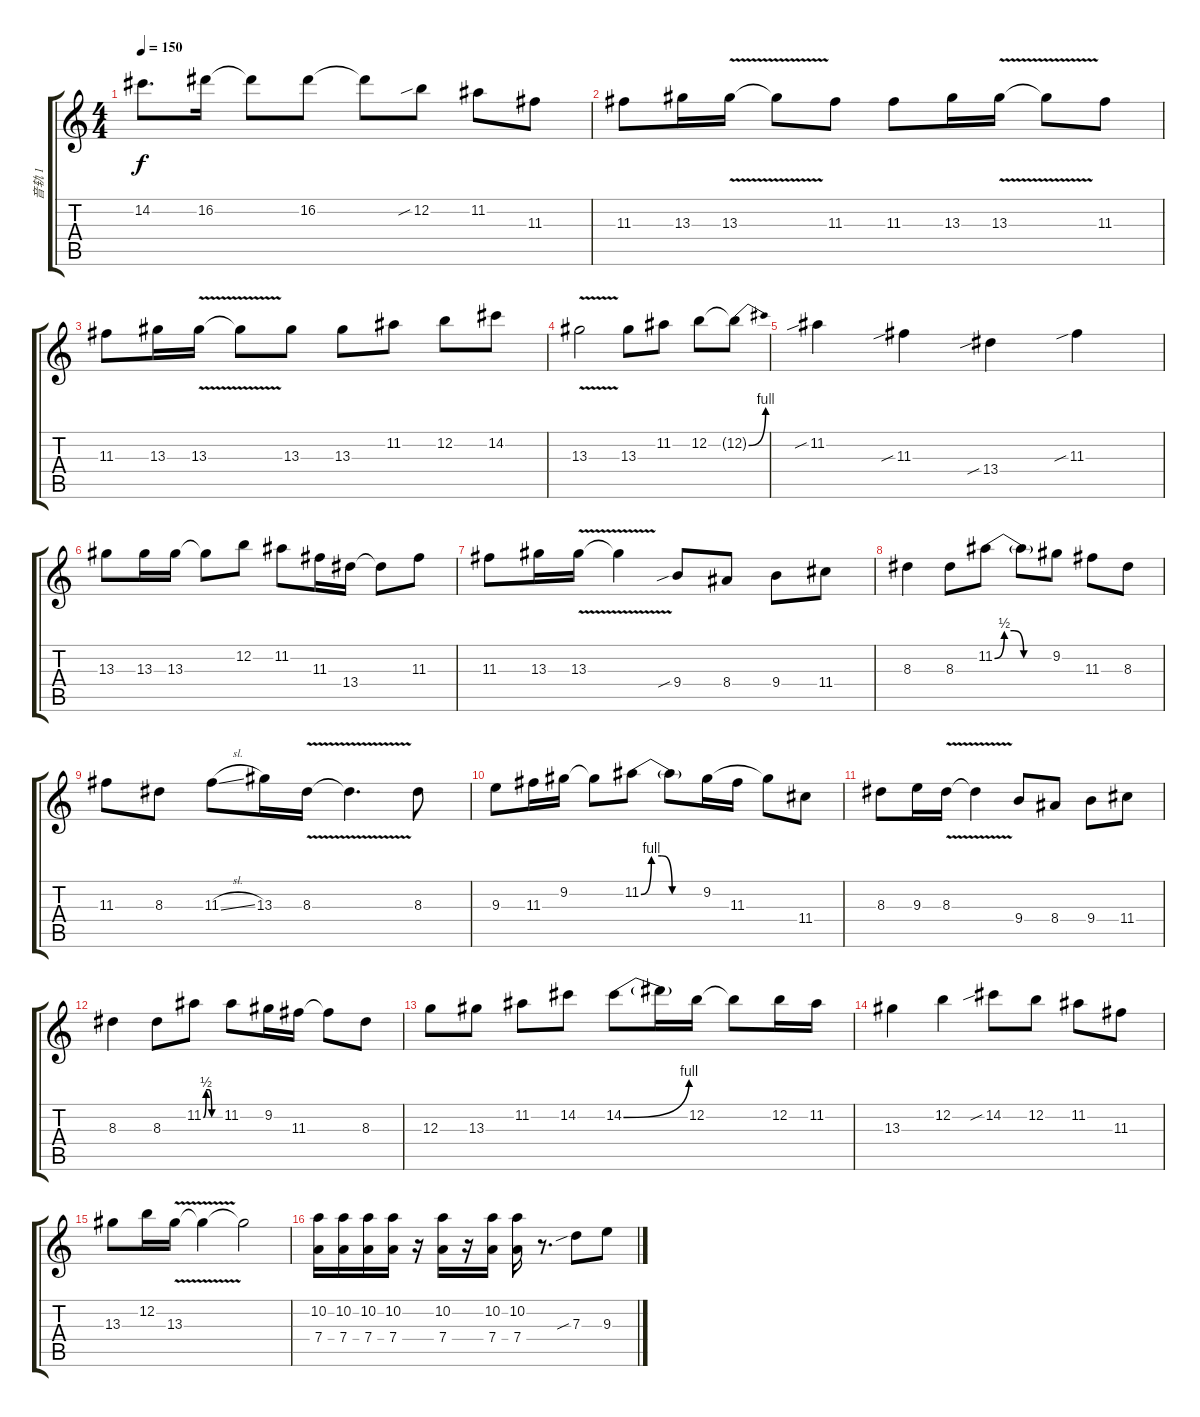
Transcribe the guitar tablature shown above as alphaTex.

\track ("音轨 1" "音轨 1") {instrument distortionguitar}
\staff {score tabs}
\tuning (E4 B3 G3 D3 A2 E2) {hide}
\ts (4 4)
\tempo 150
\clef g2
\ks c
14.2.8{d dy f} 16.2.16 16.2{t}.8 16.2.8 16.2{t}.8 12.2{sib}.8 11.2.8 11.3.8 |
11.3.8 13.3.16 13.3{v}.16 13.3{t}.8 11.3.8 11.3.8 13.3.16 13.3{v}.16 13.3{t}.8 11.3.8 |
11.3.8 13.3.16 13.3{v}.16 13.3{t}.8 13.3.8 13.3.8 11.2.8 12.2.8 14.2.8 |
13.3{v}.2 13.3.8 11.2.8 12.2.8 12.2{be (bend 0 0 60 4) t}.8 |
11.2{sib}.4 11.3{sib}.4 13.4{sib}.4 11.3{sib}.4 |
13.3.8 13.3.16 13.3.16 13.3{t}.8 12.2.8 11.2.8 11.3.16 13.4.16 13.4{t}.8 11.3.8 |
11.3.8 13.3.16 13.3{v}.16 13.3{t}.4 9.4{sib}.8 8.4.8 9.4.8 11.4.8 |
8.3.4 8.3.8 11.2{be (custom 0 0 10 2 20 2 30 0 60 0)}.8 11.2{t}.8 9.2.8 11.3.8 8.3.8 |
11.3.8 8.3.8 11.3{sl}.8 13.3.16 8.3{v}.16 8.3{t}.4{d} 8.3.8 |
9.3.8 11.3.16 9.2.16 9.2{t}.8 11.2{be (custom 0 0 10 4 20 4 30 0 60 0)}.8 11.2{t}.8 9.2.16 11.3.16 9.2{t}.8 11.4.8 |
8.3.8 9.3.16 8.3{v}.16 8.3{t}.4 9.4.8 8.4.8 9.4.8 11.4.8 |
8.3.4 8.3.8 11.2{be (custom 0 0 10 2 20 2 30 0 60 0)}.8 11.2.8 9.2.16 11.3.16 11.3{t}.8 8.3.8 |
12.3.8 13.3.8 11.2.8 14.2.8 14.2{be (bend 0 0 60 4)}.8 14.2{t}.16 12.2.16 12.2{t}.8 12.2.16 11.2.16 |
13.3.4 12.2.4 14.2{sib}.8 12.2.8 11.2.8 11.3.8 |
13.3.8 12.2.16 13.3{v}.16 13.3{t}.4 13.3{t}.2 |
(10.2 7.4).16 (10.2 7.4).16 (10.2 7.4).16 (10.2 7.4).16 r.16 (10.2 7.4).16 r.16 (10.2 7.4).16 (10.2 7.4).16 r.8{d} 7.3{sib}.8 9.3.8
